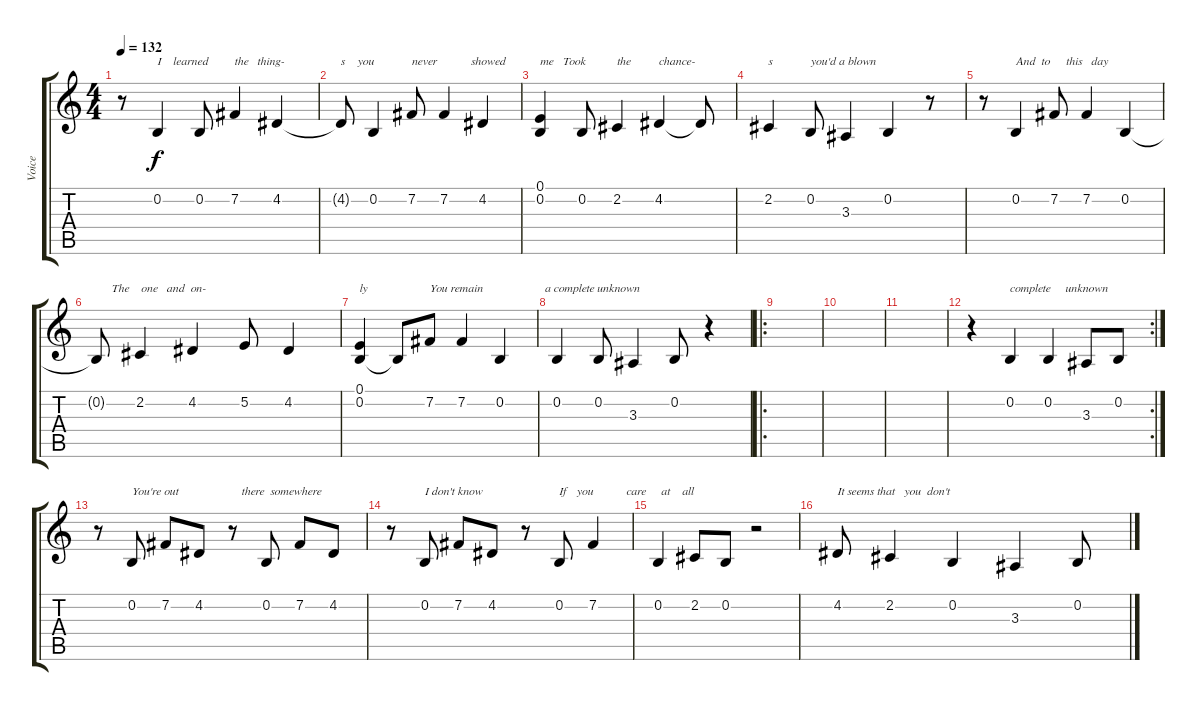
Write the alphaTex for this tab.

\track ("Voice" "Voice") {instrument flute}
\staff {score tabs}
\tuning (E4 B3 G3 D3 A2 E2) {hide}
\ts (4 4)
\tempo 132
\clef g2
\ks c
r.8{dy f} 0.2.4{txt "I    learned"} 0.2.8 7.2.4{txt "the   thing-"} 4.2.4 |
4.2{t}.8{txt "s    you"} 0.2.4 7.2.8{txt "never"} 7.2.4{txt "         showed"} 4.2.4 |
(0.1 0.2).4{txt "me   Took"} 0.2.8 2.2.4{txt "the "} 4.2.4{txt "chance-"} 4.2{t}.8 |
2.2.4{txt "s"} 0.2.8{txt "you'd a blown"} 3.3.4 0.2.4 r.8 |
r.8 0.2.4{txt "And  to"} 7.2.8{txt "    this   day"} 7.2.4 0.2.4 |
0.2{t}.8{txt "     The    one   and  on-"} 2.2.4 4.2.4 5.2.8 4.2.4 |
(0.1 0.2).4{txt "ly"} 0.2{t}.8 7.2.8{txt "You remain"} 7.2.4 0.2.4{txt "               a complete unknown"} |
0.2.4 0.2.8 3.3.4 0.2.8 r.4 |
\ro
|
|
|
\rc 2
r.4 0.2.4{txt "complete     unknown"} 0.2.4 3.3.8 0.2.8 |
r.8 0.2.8{txt "You're out"} 7.2.8 4.2.8 r.8{txt "   there  somewhere"} 0.2.8 7.2.8 4.2.8 |
r.8 0.2.8{txt "I don't know"} 7.2.8 4.2.8 r.8 0.2.8{txt "If   you           care     at    all"} 7.2.4 |
0.2.4 2.2.8 0.2.8 r.2 |
4.2.8{txt "It seems that   you  don't"} 2.2.4 0.2.4 3.3.4 0.2.8
